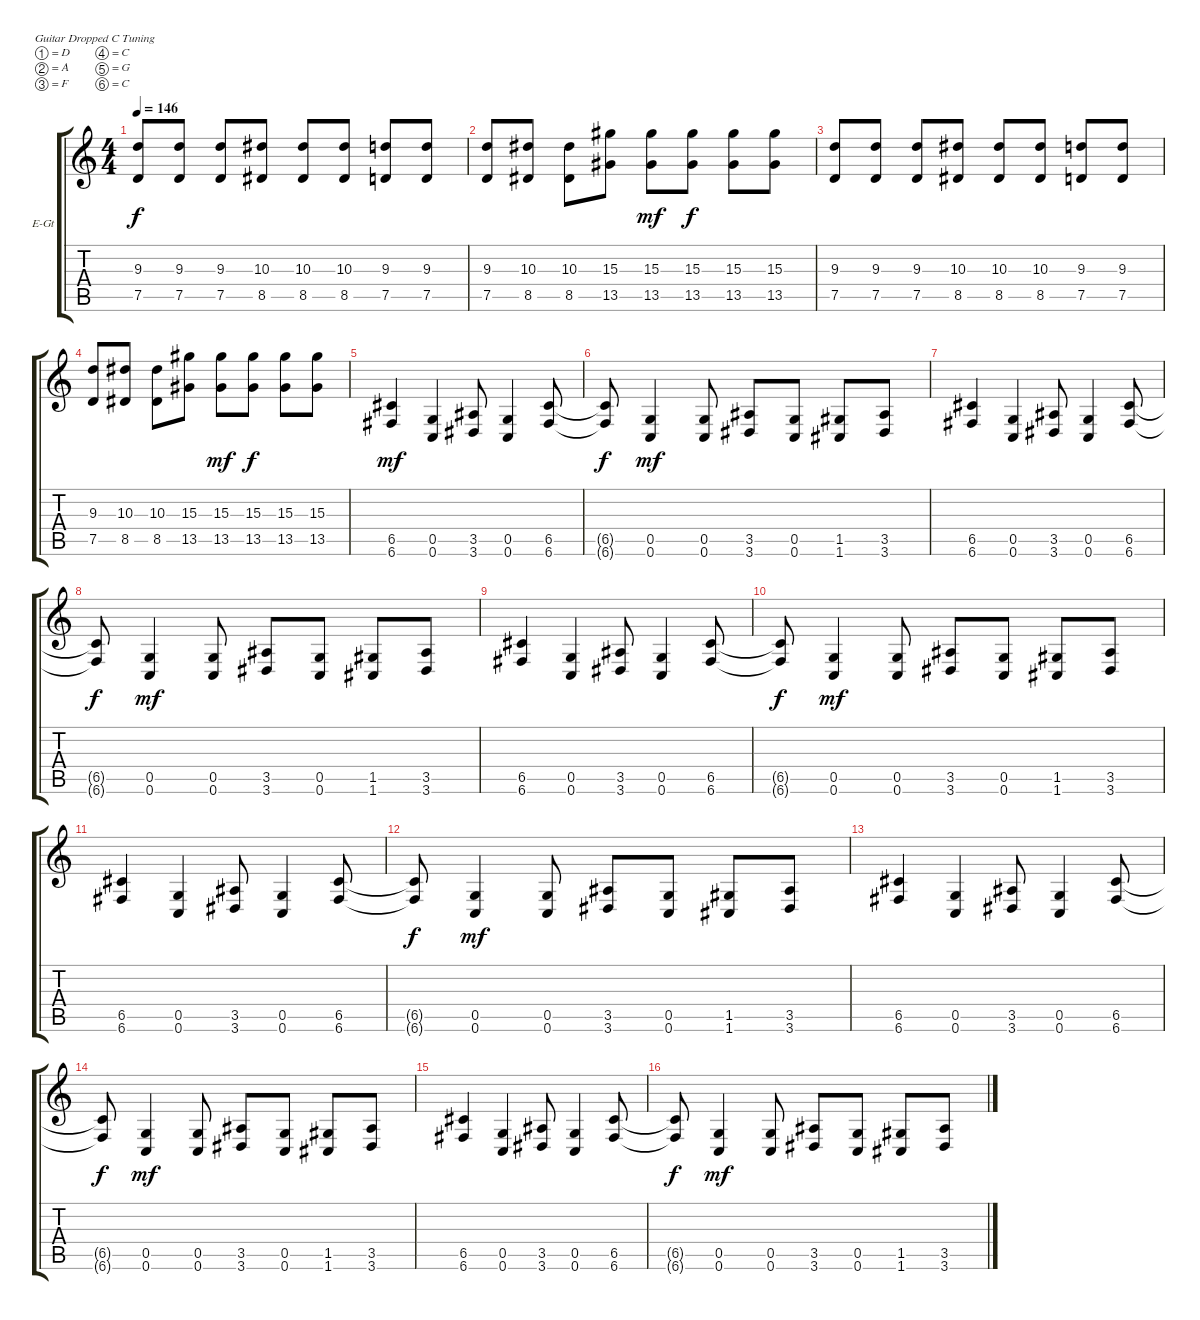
\bracketExtendMode groupsimilarinstruments
\firstSystemTrackNameOrientation horizontal
\otherSystemsTrackNameOrientation horizontal
\track ("Guitar 1" "E-Gt") {instrument distortionguitar}
\staff {score tabs}
\tuning (D4 A3 F3 C3 G2 C2)
\ts (4 4)
\tempo 146
\clef g2
\ks c
(9.3 7.5).8{dy f} (9.3 7.5).8 (9.3 7.5).8 (10.3 8.5).8 (10.3 8.5).8 (10.3 8.5).8 (9.3 7.5).8 (9.3 7.5).8 |
(9.3 7.5).8 (10.3 8.5).8 (10.3 8.5).8 (15.3 13.5).8 (15.3 13.5).8{dy mf} (15.3 13.5).8{dy f} (15.3 13.5).8 (15.3 13.5).8 |
(9.3 7.5).8 (9.3 7.5).8 (9.3 7.5).8 (10.3 8.5).8 (10.3 8.5).8 (10.3 8.5).8 (9.3 7.5).8 (9.3 7.5).8 |
(9.3 7.5).8 (10.3 8.5).8 (10.3 8.5).8 (15.3 13.5).8 (15.3 13.5).8{dy mf} (15.3 13.5).8{dy f} (15.3 13.5).8 (15.3 13.5).8 |
(6.5 6.6).4{dy mf} (0.5 0.6).4 (3.5 3.6).8 (0.5 0.6).4 (6.5 6.6).8 |
(6.5{t} 6.6{t}).8{dy f} (0.5 0.6).4{dy mf} (0.5 0.6).8 (3.5 3.6).8 (0.5 0.6).8 (1.5 1.6).8 (3.5 3.6).8 |
(6.5 6.6).4 (0.5 0.6).4 (3.5 3.6).8 (0.5 0.6).4 (6.5 6.6).8 |
(6.5{t} 6.6{t}).8{dy f} (0.5 0.6).4{dy mf} (0.5 0.6).8 (3.5 3.6).8 (0.5 0.6).8 (1.5 1.6).8 (3.5 3.6).8 |
(6.5 6.6).4 (0.5 0.6).4 (3.5 3.6).8 (0.5 0.6).4 (6.5 6.6).8 |
(6.5{t} 6.6{t}).8{dy f} (0.5 0.6).4{dy mf} (0.5 0.6).8 (3.5 3.6).8 (0.5 0.6).8 (1.5 1.6).8 (3.5 3.6).8 |
(6.5 6.6).4 (0.5 0.6).4 (3.5 3.6).8 (0.5 0.6).4 (6.5 6.6).8 |
(6.5{t} 6.6{t}).8{dy f} (0.5 0.6).4{dy mf} (0.5 0.6).8 (3.5 3.6).8 (0.5 0.6).8 (1.5 1.6).8 (3.5 3.6).8 |
(6.5 6.6).4 (0.5 0.6).4 (3.5 3.6).8 (0.5 0.6).4 (6.5 6.6).8 |
(6.5{t} 6.6{t}).8{dy f} (0.5 0.6).4{dy mf} (0.5 0.6).8 (3.5 3.6).8 (0.5 0.6).8 (1.5 1.6).8 (3.5 3.6).8 |
(6.5 6.6).4 (0.5 0.6).4 (3.5 3.6).8 (0.5 0.6).4 (6.5 6.6).8 |
(6.5{t} 6.6{t}).8{dy f} (0.5 0.6).4{dy mf} (0.5 0.6).8 (3.5 3.6).8 (0.5 0.6).8 (1.5 1.6).8 (3.5 3.6).8
